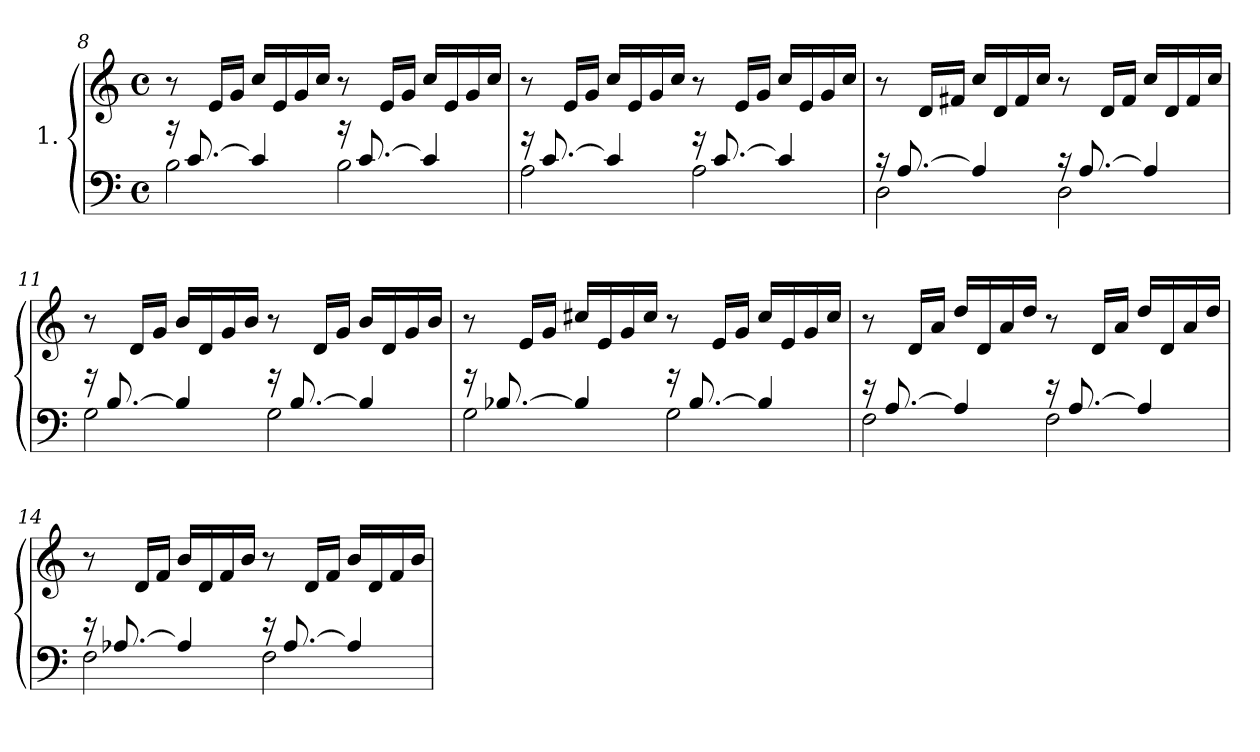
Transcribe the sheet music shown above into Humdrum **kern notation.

**kern	**kern
*part1	*part1
*staff2	*staff1
*I"1.	*
*clefF4	*clefG2
*k[]	*k[]
*C:	*C:
*M4/4	*M4/4
*met(c)	*met(c)
=8	=8
*^	*
16rb	2B\	8r
[8.c/	.	.
.	.	16e/LL
.	.	16g/JJ
4c/]	.	16cc/LL
.	.	16e/
.	.	16g/
.	.	16cc/JJ
16rb	2B\	8r
[8.c/	.	.
.	.	16e/LL
.	.	16g/JJ
4c/]	.	16cc/LL
.	.	16e/
.	.	16g/
.	.	16cc/JJ
=9	=9	=9
16rg	2A\	8r
[8.c/	.	.
.	.	16e/LL
.	.	16g/JJ
4c/]	.	16cc/LL
.	.	16e/
.	.	16g/
.	.	16cc/JJ
16rg	2A\	8r
[8.c/	.	.
.	.	16e/LL
.	.	16g/JJ
4c/]	.	16cc/LL
.	.	16e/
.	.	16g/
.	.	16cc/JJ
!!LO:LB:g=z
=10	=10	=10
16rc	2D\	8r
[8.A/	.	.
.	.	16d/LL
.	.	16f#X/JJ
4A/]	.	16cc/LL
.	.	16d/
.	.	16f#/
.	.	16cc/JJ
16rc	2D\	8r
[8.A/	.	.
.	.	16d/LL
.	.	16f#/JJ
4A/]	.	16cc/LL
.	.	16d/
.	.	16f#/
.	.	16cc/JJ
=11	=11	=11
16rg	2G\	8r
[8.B/	.	.
.	.	16d/LL
.	.	16g/JJ
4B/]	.	16b/LL
.	.	16d/
.	.	16g/
.	.	16b/JJ
16rg	2G\	8r
[8.B/	.	.
.	.	16d/LL
.	.	16g/JJ
4B/]	.	16b/LL
.	.	16d/
.	.	16g/
.	.	16b/JJ
=12	=12	=12
16rg	2G\	8r
[8.B-X/	.	.
.	.	16e/LL
.	.	16g/JJ
4B-/]	.	16cc#X/LL
.	.	16e/
.	.	16g/
.	.	16cc#/JJ
16rg	2G\	8r
[8.B-/	.	.
.	.	16e/LL
.	.	16g/JJ
4B-/]	.	16cc#/LL
.	.	16e/
.	.	16g/
.	.	16cc#/JJ
!!LO:LB:g=z
=13	=13	=13
16re	2F\	8r
[8.A/	.	.
.	.	16d/LL
.	.	16a/JJ
4A/]	.	16dd/LL
.	.	16d/
.	.	16a/
.	.	16dd/JJ
16re	2F\	8r
[8.A/	.	.
.	.	16d/LL
.	.	16a/JJ
4A/]	.	16dd/LL
.	.	16d/
.	.	16a/
.	.	16dd/JJ
=14	=14	=14
16re	2F\	8r
[8.A-X/	.	.
.	.	16d/LL
.	.	16f/JJ
4A-/]	.	16b/LL
.	.	16d/
.	.	16f/
.	.	16b/JJ
16re	2F\	8r
[8.A-/	.	.
.	.	16d/LL
.	.	16f/JJ
4A-/]	.	16b/LL
.	.	16d/
.	.	16f/
.	.	16b/JJ
*v	*v	*
=	=
*-	*-
